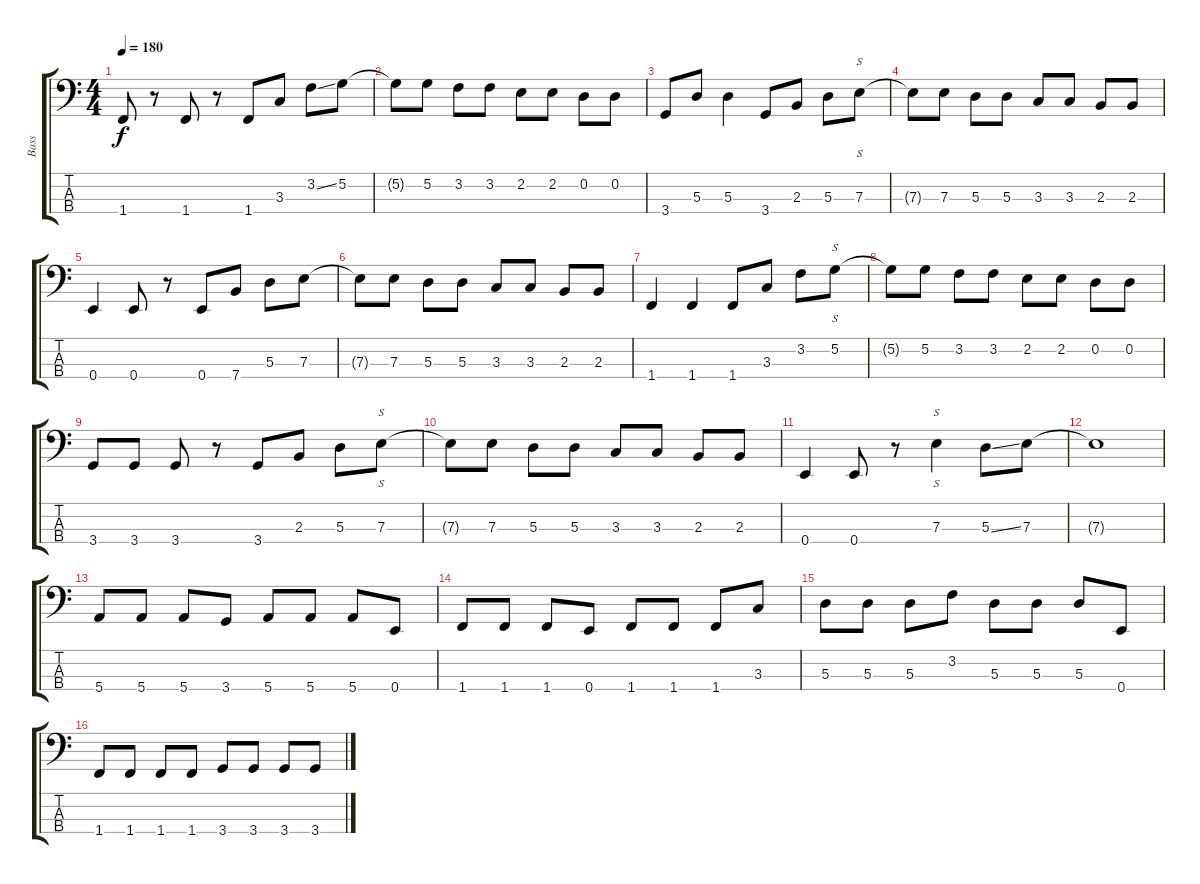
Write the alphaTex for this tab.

\track ("Bass" "Bass") {instrument electricbassfinger}
\staff {score tabs}
\tuning (G2 D2 A1 E1) {hide}
\ts (4 4)
\tempo 180
\clef f4
\ks c
1.4.8{dy f} r.8 1.4.8 r.8 1.4.8 3.3.8 3.2{ss}.8 5.2.8 |
5.2{t}.8 5.2.8 3.2.8 3.2.8 2.2.8 2.2.8 0.2.8 0.2.8 |
3.4.8 5.3.8 5.3.4 3.4.8 2.3.8 5.3.8 7.3.8{s} |
7.3{t}.8 7.3.8 5.3.8 5.3.8 3.3.8 3.3.8 2.3.8 2.3.8 |
0.4.4 0.4.8 r.8 0.4.8 7.4.8 5.3.8 7.3.8 |
7.3{t}.8 7.3.8 5.3.8 5.3.8 3.3.8 3.3.8 2.3.8 2.3.8 |
1.4.4 1.4.4 1.4.8 3.3.8 3.2.8 5.2.8{s} |
5.2{t}.8 5.2.8 3.2.8 3.2.8 2.2.8 2.2.8 0.2.8 0.2.8 |
3.4.8 3.4.8 3.4.8 r.8 3.4.8 2.3.8 5.3.8 7.3.8{s} |
7.3{t}.8 7.3.8 5.3.8 5.3.8 3.3.8 3.3.8 2.3.8 2.3.8 |
0.4.4 0.4.8 r.8 7.3.4{s} 5.3{ss}.8 7.3.8 |
7.3{t}.1 |
5.4.8 5.4.8 5.4.8 3.4.8 5.4.8 5.4.8 5.4.8 0.4.8 |
1.4.8 1.4.8 1.4.8 0.4.8 1.4.8 1.4.8 1.4.8 3.3.8 |
5.3.8 5.3.8 5.3.8 3.2.8 5.3.8 5.3.8 5.3.8 0.4.8 |
1.4.8 1.4.8 1.4.8 1.4.8 3.4.8 3.4.8 3.4.8 3.4.8
